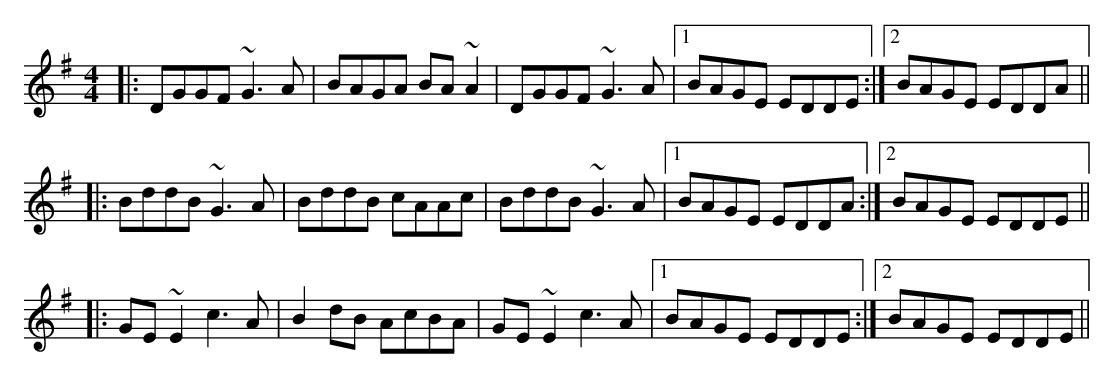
X:1
M:4/4
K:Emin
|:DGGF ~G3A|BAGA BA~A2|DGGF ~G3A|1 BAGE EDDE:|2 BAGE EDDA||
|:BddB ~G3A|BddB cAAc|BddB ~G3A|1 BAGE EDDA:|2 BAGE EDDE||
|:GE~E2 c3A|B2dB AcBA|GE~E2 c3A|1 BAGE EDDE:|2 BAGE EDDE||
